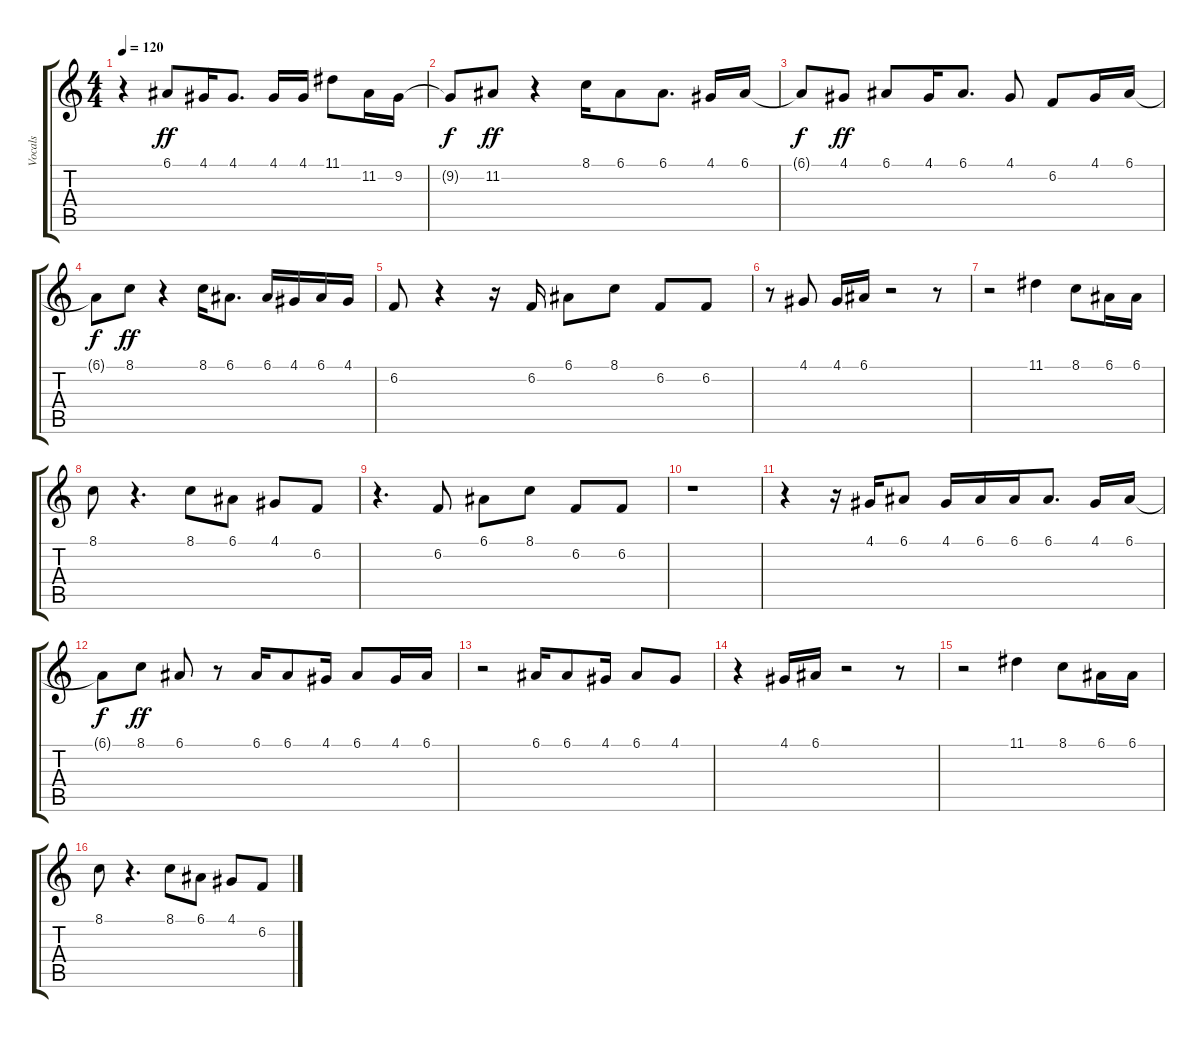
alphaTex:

\track ("Vocals" "Vocals") {instrument flute}
\staff {score tabs}
\tuning (E4 B3 G3 D3 A2 E2) {hide}
\ts (4 4)
\tempo 120
\clef g2
\ks c
r.4{dy ff} 6.1.8 4.1.16 4.1.8{d} 4.1.16 4.1.16 11.1.8 11.2.16 9.2.16 |
9.2{t}.8{dy f} 11.2.8{dy ff} r.4 8.1.16 6.1.8 6.1.8{d} 4.1.16 6.1.16 |
6.1{t}.8{dy f} 4.1.8{dy ff} 6.1.8 4.1.16 6.1.8{d} 4.1.8 6.2.8 4.1.16 6.1.16 |
6.1{t}.8{dy f} 8.1.8{dy ff} r.4 8.1.16 6.1.8{d} 6.1.16 4.1.16 6.1.16 4.1.16 |
6.2.8 r.4 r.16 6.2.16 6.1.8 8.1.8 6.2.8 6.2.8 |
r.8 4.1.8 4.1.16 6.1.16 r.2 r.8 |
r.2 11.1.4 8.1.8 6.1.16 6.1.16 |
8.1.8 r.4{d} 8.1.8 6.1.8 4.1.8 6.2.8 |
r.4{d} 6.2.8 6.1.8 8.1.8 6.2.8 6.2.8 |
r.1 |
r.4 r.16 4.1.16 6.1.8 4.1.16 6.1.16 6.1.16 6.1.8{d} 4.1.16 6.1.16 |
6.1{t}.8{dy f} 8.1.8{dy ff} 6.1.8 r.8 6.1.16 6.1.8 4.1.16 6.1.8 4.1.16 6.1.16 |
r.2 6.1.16 6.1.8 4.1.16 6.1.8 4.1.8 |
r.4 4.1.16 6.1.16 r.2 r.8 |
r.2 11.1.4 8.1.8 6.1.16 6.1.16 |
8.1.8 r.4{d} 8.1.8 6.1.8 4.1.8 6.2.8
